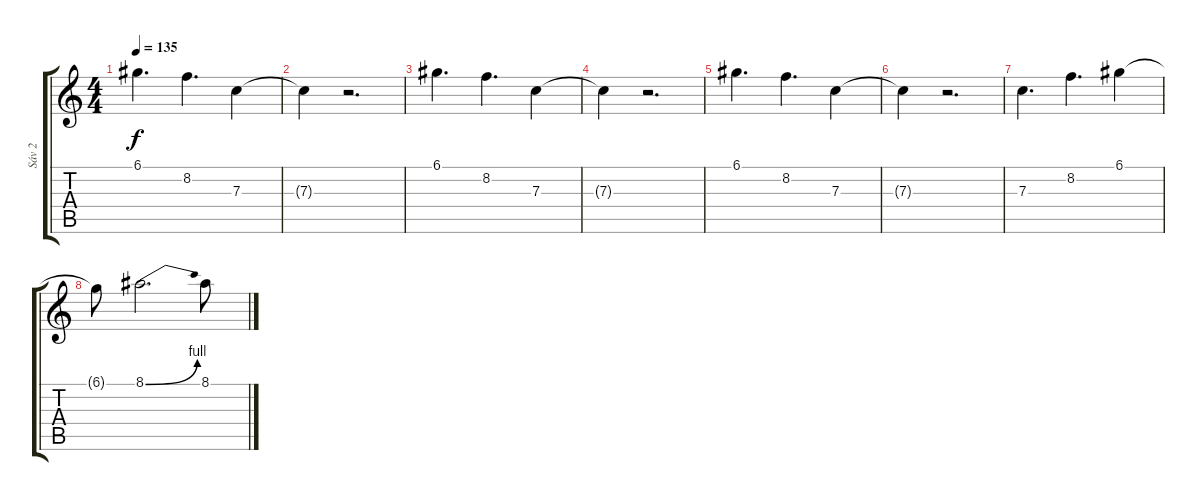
\track ("Sáv 2" "Sáv 2") {instrument distortionguitar}
\staff {score tabs}
\tuning (D4 A3 F3 C3 G2 C2) {hide}
\ts (4 4)
\tempo 135
\clef g2
\ks c
6.1.4{d dy f} 8.2.4{d} 7.3.4 |
7.3{t}.4 r.2{d} |
6.1.4{d} 8.2.4{d} 7.3.4 |
7.3{t}.4 r.2{d} |
6.1.4{d} 8.2.4{d} 7.3.4 |
7.3{t}.4 r.2{d} |
7.3.4{d} 8.2.4{d} 6.1.4 |
6.1{t}.8 8.1{be (bend 0 0 60 4)}.2{d} 8.1.8
